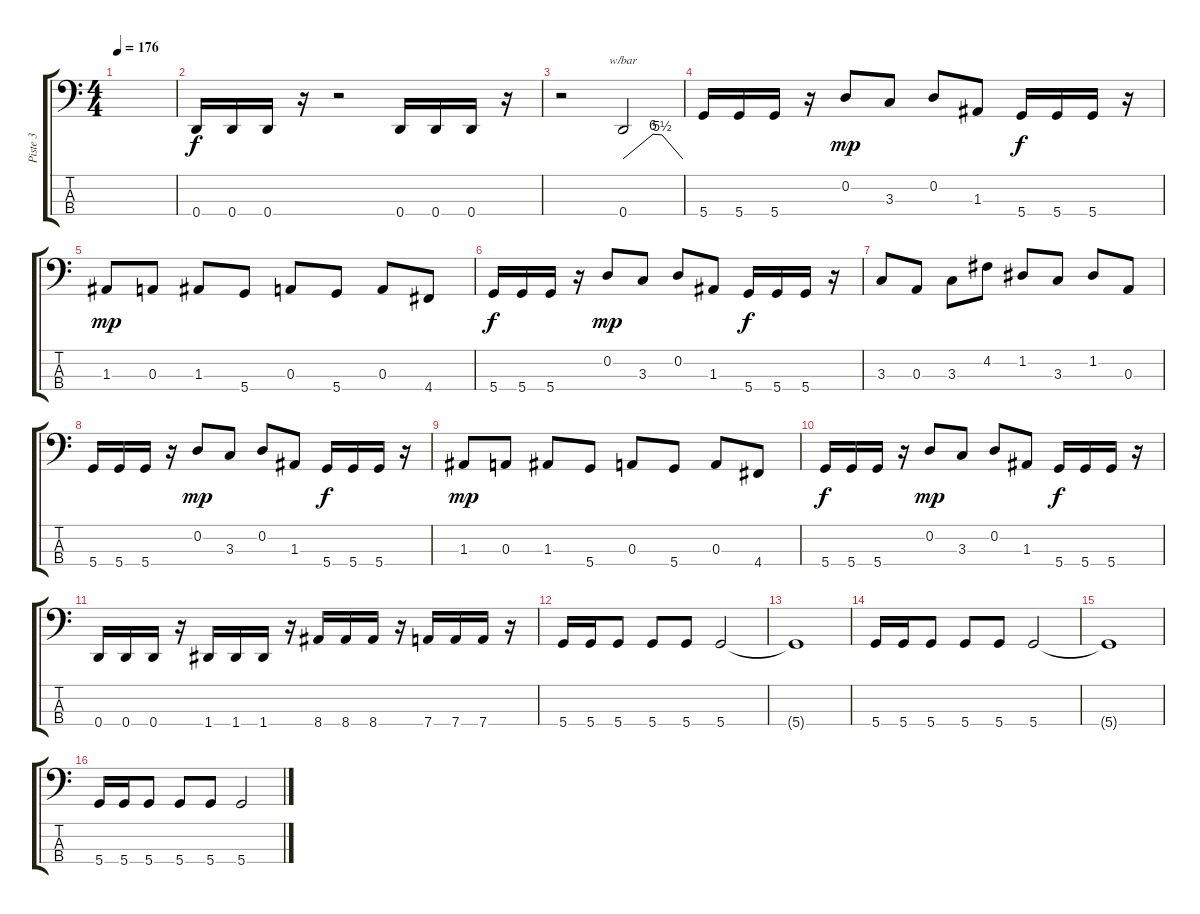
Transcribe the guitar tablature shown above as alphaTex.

\track ("Piste 3" "Piste 3") {instrument electricbassfinger}
\staff {score tabs}
\tuning (G2 D2 A1 D1) {hide}
\ts (4 4)
\tempo 176
\clef f4
\ks c
|
0.4.16 0.4.16 0.4.16 r.16 r.2 0.4.16 0.4.16 0.4.16 r.16 |
r.2 0.4.2{tbe (custom default 0 0 30 24 39 22 60 0)} |
5.4.16 5.4.16 5.4.16 r.16 0.2.8{dy mp} 3.3.8 0.2.8 1.3.8 5.4.16{dy f} 5.4.16 5.4.16 r.16 |
1.3.8{dy mp} 0.3.8 1.3.8 5.4.8 0.3.8 5.4.8 0.3.8 4.4.8 |
5.4.16{dy f} 5.4.16 5.4.16 r.16 0.2.8{dy mp} 3.3.8 0.2.8 1.3.8 5.4.16{dy f} 5.4.16 5.4.16 r.16 |
3.3.8 0.3.8 3.3.8 4.2.8 1.2.8 3.3.8 1.2.8 0.3.8 |
5.4.16 5.4.16 5.4.16 r.16 0.2.8{dy mp} 3.3.8 0.2.8 1.3.8 5.4.16{dy f} 5.4.16 5.4.16 r.16 |
1.3.8{dy mp} 0.3.8 1.3.8 5.4.8 0.3.8 5.4.8 0.3.8 4.4.8 |
5.4.16{dy f} 5.4.16 5.4.16 r.16 0.2.8{dy mp} 3.3.8 0.2.8 1.3.8 5.4.16{dy f} 5.4.16 5.4.16 r.16 |
0.4.16 0.4.16 0.4.16 r.16 1.4.16 1.4.16 1.4.16 r.16 8.4.16 8.4.16 8.4.16 r.16 7.4.16 7.4.16 7.4.16 r.16 |
5.4.16 5.4.16 5.4.8 5.4.8 5.4.8 5.4.2 |
5.4{t}.1 |
5.4.16 5.4.16 5.4.8 5.4.8 5.4.8 5.4.2 |
5.4{t}.1 |
5.4.16 5.4.16 5.4.8 5.4.8 5.4.8 5.4.2
